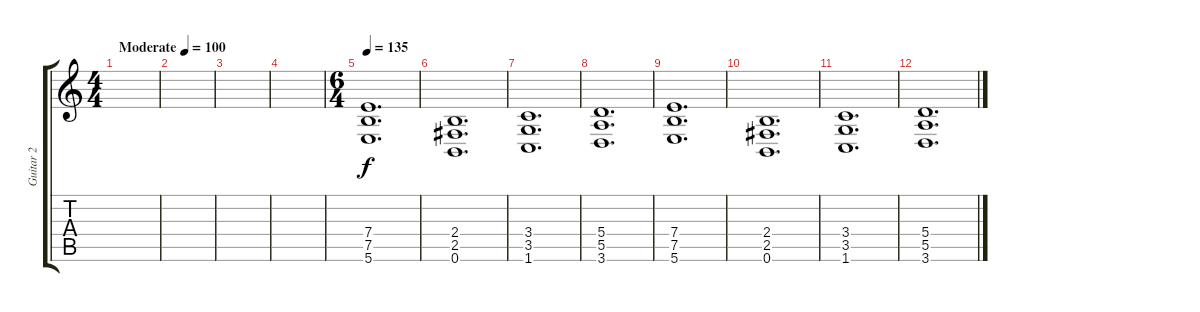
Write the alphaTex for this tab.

\track ("Guitar 2" "Guitar 2") {instrument overdrivenguitar}
\staff {score tabs}
\tuning (B3 Gb3 D3 A2 E2 B1) {hide}
\ts (4 4)
\tempo (100 "Moderate")
\clef g2
\ks c
|
|
|
|
\ts (6 4)
\tempo 135
(7.4 7.5 5.6).1{d} |
(2.4 2.5 0.6).1{d} |
(3.4 3.5 1.6).1{d} |
(5.4 5.5 3.6).1{d} |
(7.4 7.5 5.6).1{d} |
(2.4 2.5 0.6).1{d} |
(3.4 3.5 1.6).1{d} |
(5.4 5.5 3.6).1{d}
